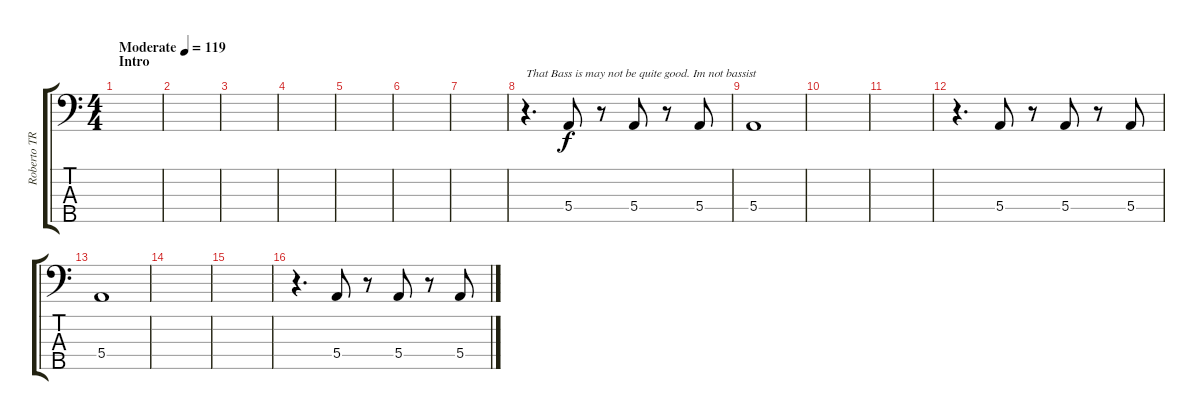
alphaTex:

\track ("Roberto TRUJILLO" "Roberto TR") {instrument electricbassfinger}
\staff {score tabs}
\tuning (G2 D2 A1 E1 B0) {hide}
\ts (4 4)
\section ("" "Intro")
\tempo (119 "Moderate")
\clef f4
\ks c
|
|
|
|
|
|
|
r.4{d txt "That Bass is may not be quite good. Im not bassist"} 5.4.8 r.8 5.4.8 r.8 5.4.8 |
5.4.1 |
|
|
r.4{d} 5.4.8 r.8 5.4.8 r.8 5.4.8 |
5.4.1 |
|
|
r.4{d} 5.4.8 r.8 5.4.8 r.8 5.4.8
